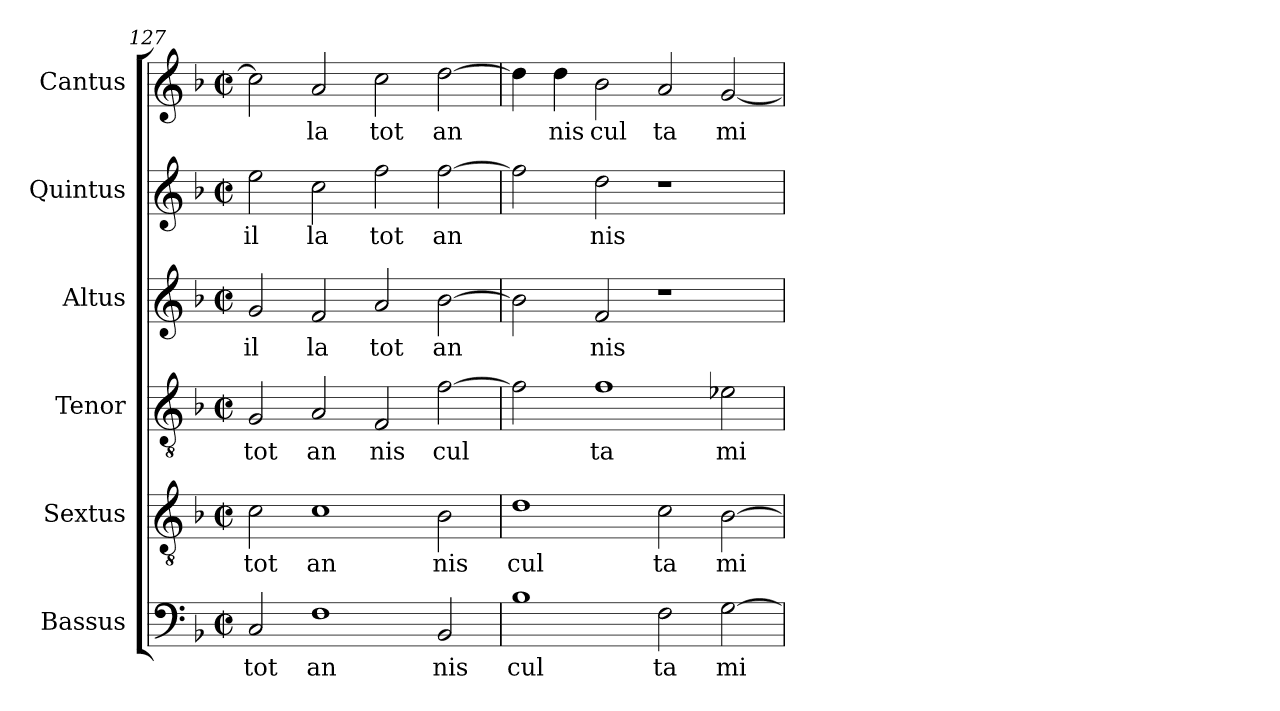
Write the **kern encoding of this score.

**kern	**text	**kern	**text	**kern	**text	**kern	**text	**kern	**text	**kern	**text
*part6	*part6	*part5	*part5	*part4	*part4	*part3	*part3	*part2	*part2	*part1	*part1
*staff6	*staff6	*staff5	*staff5	*staff4	*staff4	*staff3	*staff3	*staff2	*staff2	*staff1	*staff1
*I"Bassus	*	*I"Sextus	*	*I"Tenor	*	*I"Altus	*	*I"Quintus	*	*I"Cantus	*
*I'Bassus	*	*	*	*I'Tenor	*	*I'Altus	*	*I'Quintus	*	*I'Cantus	*
*clefF4	*	*clefGv2	*	*clefGv2	*	*clefG2	*	*clefG2	*	*clefG2	*
*k[b-]	*	*k[b-]	*	*k[b-]	*	*k[b-]	*	*k[b-]	*	*k[b-]	*
*F:	*	*F:	*	*F:	*	*F:	*	*F:	*	*F:	*
*M2/2	*	*M2/2	*	*M2/2	*	*M2/2	*	*M2/2	*	*M2/2	*
*met(c|)	*	*met(c|)	*	*met(c|)	*	*met(c|)	*	*met(c|)	*	*met(c|)	*
=127	=127	=127	=127	=127	=127	=127	=127	=127	=127	=127	=127
!	!LO:LY:b:cj	!	!LO:LY:b:cj	!	!LO:LY:b:cj	!	!LO:LY:b:cj	!	!LO:LY:b:cj	!	!
2C/	tot	2c\	tot	2G/	tot	2g/	il	2ee\	il	2cc\]	.
!	!LO:LY:b:cj	!	!LO:LY:b:cj	!	!LO:LY:b:cj	!	!LO:LY:b:cj	!	!LO:LY:b:cj	!	!LO:LY:b:cj
1F	an	1c	an	2A/	an	2f/	la	2cc\	la	2a/	la
!	!	!	!	!	!LO:LY:b:cj	!	!LO:LY:b:cj	!	!LO:LY:b:cj	!	!LO:LY:b:cj
.	.	.	.	2F/	nis	2a/	tot	2ff\	tot	2cc\	tot
!	!LO:LY:b:cj	!	!LO:LY:b:cj	!	!LO:LY:b	!	!LO:LY:b:cj	!	!LO:LY:b:cj	!	!LO:LY:b:cj
2BB-/	nis	2B-\	nis	[>2f\	cul	[>2b-\	an	[>2ff\	an	[>2dd\	an
=128	=128	=128	=128	=128	=128	=128	=128	=128	=128	=128	=128
!	!LO:LY:b:cj	!	!LO:LY:b:cj	!	!	!	!	!	!	!	!
1B-	cul	1d	cul	2f\]	.	2b-\]	.	2ff\]	.	4dd\]	.
!	!	!	!	!	!	!	!	!	!	!	!LO:LY:b:cj
.	.	.	.	.	.	.	.	.	.	4dd\	nis
!	!	!	!	!	!LO:LY:b:cj	!	!LO:LY:b:cj	!	!LO:LY:b:cj	!	!LO:LY:b:cj
.	.	.	.	1f	ta	2f/	nis	2dd\	nis	2b-\	cul
!	!LO:LY:b:cj	!	!LO:LY:b:cj	!	!	!	!	!	!	!	!LO:LY:b:cj
2F\	ta	2c\	ta	.	.	1r	.	1r	.	2a/	ta
!	!LO:LY:b	!	!LO:LY:b	!	!LO:LY:b:cj	!	!	!	!	!	!LO:LY:b
[>2G\	mi	[>2B-\	mi	2e-X\	mi	.	.	.	.	[>2g/	mi
=	=	=	=	=	=	=	=	=	=	=	=
*-	*-	*-	*-	*-	*-	*-	*-	*-	*-	*-	*-
